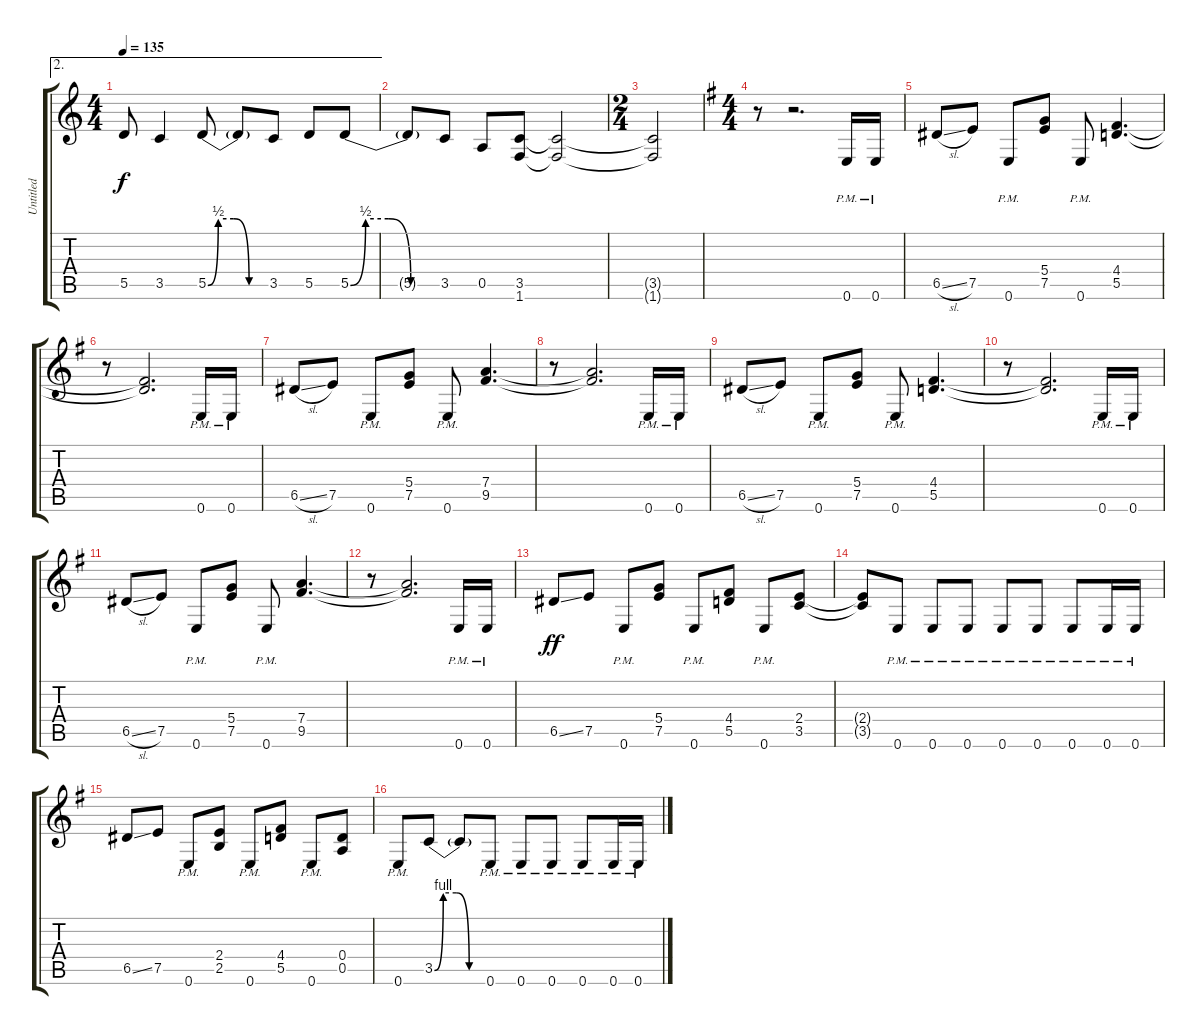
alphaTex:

\track ("Untitled" "Untitled") {instrument distortionguitar}
\staff {score tabs}
\tuning (E4 B3 G3 D3 A2 E2) {hide}
\ae 2
\ts (4 4)
\tempo 135
\clef g2
\ks c
5.5.8{dy f} 3.5.4 5.5{be (custom 0 0 10 2 25 2 40 0 60 0)}.8 5.5{t}.8 3.5.8 5.5.8 5.5{be (custom 0 0 10 2 25 2 40 0 60 0)}.8 |
5.5{t}.8 3.5.8 0.5.8 (3.5 1.6).8 (3.5{t} 1.6{t}).2 |
\ts (2 4)
(3.5{t} 1.6{t}).2 |
\ts (4 4)
\ks g
r.8 r.2{d} 0.6{pm}.16 0.6{pm}.16 |
6.5{sl}.8 7.5.8 0.6{pm}.8 (5.4 7.5).8 0.6{pm}.8 (4.4 5.5).4{d} |
r.8 (4.4{t} 5.5{t}).2{d} 0.6{pm}.16 0.6{pm}.16 |
6.5{sl}.8 7.5.8 0.6{pm}.8 (5.4 7.5).8 0.6{pm}.8 (7.4 9.5).4{d} |
r.8 (7.4{t} 9.5{t}).2{d} 0.6{pm}.16 0.6{pm}.16 |
6.5{sl}.8 7.5.8 0.6{pm}.8 (5.4 7.5).8 0.6{pm}.8 (4.4 5.5).4{d} |
r.8 (4.4{t} 5.5{t}).2{d} 0.6{pm}.16 0.6{pm}.16 |
6.5{sl}.8 7.5.8 0.6{pm}.8 (5.4 7.5).8 0.6{pm}.8 (7.4 9.5).4{d} |
r.8 (7.4{t} 9.5{t}).2{d} 0.6{pm}.16 0.6{pm}.16 |
6.5{ss}.8{dy ff} 7.5.8 0.6{pm}.8 (5.4 7.5).8 0.6{pm}.8 (4.4 5.5).8 0.6{pm}.8 (2.4 3.5).8 |
(2.4{t} 3.5{t}).8 0.6{pm}.8 0.6{pm}.8 0.6{pm}.8 0.6{pm}.8 0.6{pm}.8 0.6{pm}.8 0.6{pm}.16 0.6{pm}.16 |
6.5{ss}.8 7.5.8 0.6{pm}.8 (2.4 2.5).8 0.6{pm}.8 (4.4 5.5).8 0.6{pm}.8 (0.4 0.5).8 |
0.6{pm}.8 3.5{be (custom 0 0 10 4 25 4 40 0 60 0)}.8 3.5{t}.8 0.6{pm}.8 0.6{pm}.8 0.6{pm}.8 0.6{pm}.8 0.6{pm}.16 0.6{pm}.16
